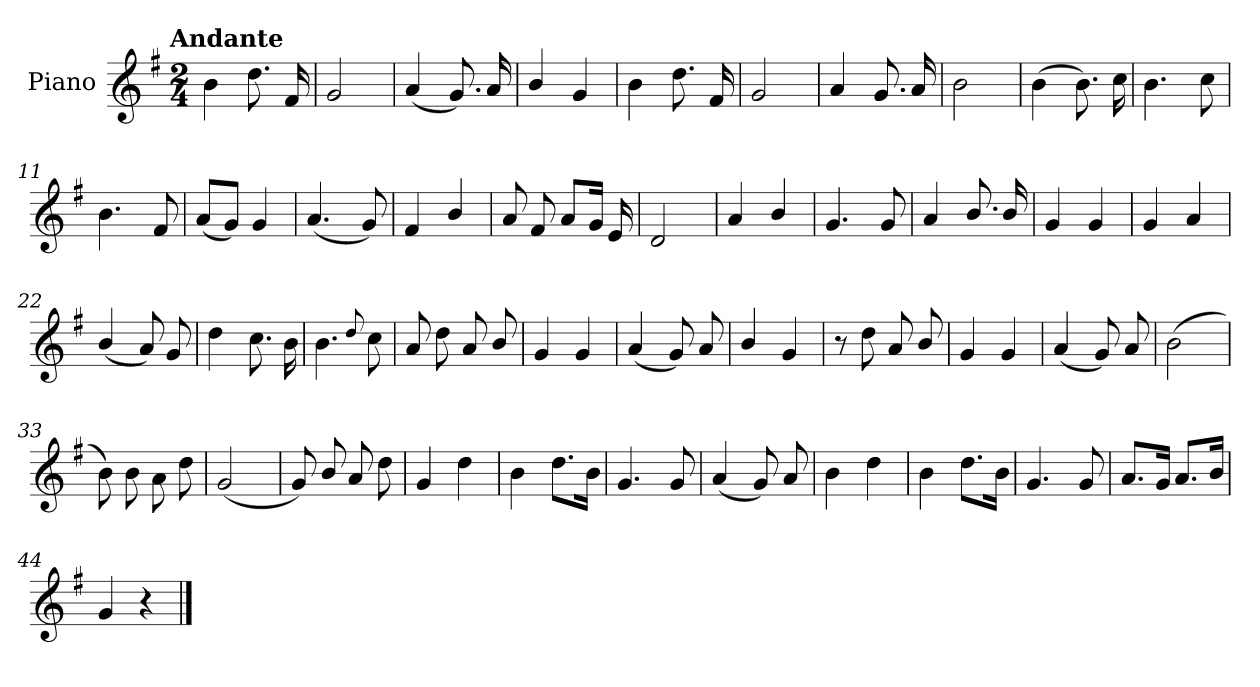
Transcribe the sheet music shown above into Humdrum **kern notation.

**kern
*part1
*staff1
*I"Piano
*I'Pno.
*clefG2
*k[f#]
!!LO:TX:omd:t=Andante
*M2/4
*MM92
=1
4b\
8.dd\
16f#/
=2
2g/
=3
(<4a/
8.g/)
16a/
=4
4b/
4g/
=5
4b\
8.dd\
16f#/
=6
2g/
=7
4a/
8.g/
16a/
!!LO:LB:g=z
=8
2b\
=9
(>4b\
8.b\)
16cc\
=10
4.b\
8cc\
=11
4.b\
8f#/
=12
(<8a/L
8g/J)
4g/
=13
(<4.a/
8g/)
=14
4f#/
4b/
=15
8a/
8f#/
8a/L
16g/Jk
16e/
!!LO:LB:g=z
=16
2d/
=17
4a/
4b/
=18
4.g/
8g/
=19
4a/
8.b/
16b/
=20
4g/
4g/
=21
4g/
4a/
=22
(<4b/
8a/)
8g/
=23
4dd\
8.cc\
16b\
=24
4.b\
8qqdd/
8cc\
!!LO:LB:g=z
=25
8a/
8dd\
8a/
8b/
=26
4g/
4g/
=27
(<4a/
8g/)
8a/
=28
4b/
4g/
=29
8r
8dd\
8a/
8b/
=30
4g/
4g/
=31
(<4a/
8g/)
8a/
!!LO:LB:g=z
=32
(>2b\
=33
8b\)
8b\
8a\
8dd\
=34
(<2g/
=35
8g/)
8b/
8a/
8dd\
=36
4g/
4dd\
=37
4b\
8.dd\L
16b\Jk
=38
4.g/
8g/
!!LO:LB:g=z
=39
(<4a/
8g/)
8a/
=40
4b\
4dd\
=41
4b\
8.dd\L
16b\Jk
=42
4.g/
8g/
=43
8.a/L
16g/Jk
8.a/L
16b/Jk
=44
4g/
4r
==
*-
